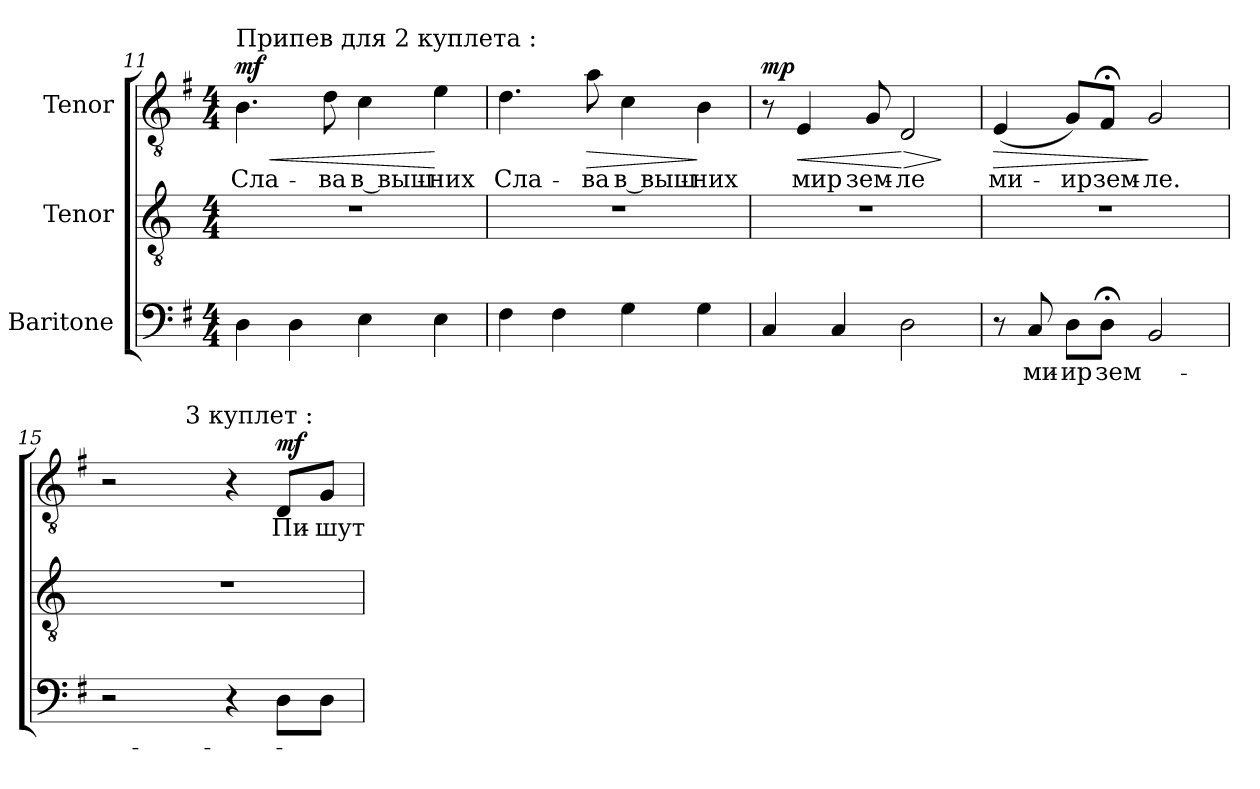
**kern	**text	**kern	**kern	**text	**dynam
*part3	*part3	*part2	*part1	*part1	*part1
*staff3	*staff3	*staff2	*staff1	*staff1	*staff1
*I"Baritone	*	*I"Tenor	*I"Tenor	*	*
!!LO:LB:g=z
*clefF4	*	*clefGv2	*clefGv2	*	*
*	*	*	*ITrd7c12	*	*
*k[f#]	*	*k[]	*k[f#]	*	*
*G:	*	*C:	*G:	*	*
*M4/4	*	*M4/4	*M4/4	*	*
=11	=11	=11	=11	=11	=11
!	!	!	!LO:TX:a:t=Припев для 2 куплета &colon;	!	!
!	!	!	!	!LO:LY:b:color=#000000	!LO:HP:b
4Di\	.	1r	4.BBi\	Сла-	< mf
4Di\	.	.	.	.	.
!	!	!	!	!LO:LY:b:color=#000000	!
.	.	.	8Di\	-ва	.
!	!	!	!	!LO:LY:b:color=#000000	!
4Ei\	.	.	4Ci\	в выш-	.
!	!	!	!	!LO:LY:b:color=#000000	!
4Ei\	.	.	4Ei\	-них	[
=12	=12	=12	=12	=12	=12
!	!	!	!	!LO:LY:b:color=#000000	!
4F#i\	.	1r	4.Di\	Сла-	.
4F#i\	.	.	.	.	.
!	!	!	!	!LO:LY:b:color=#000000	!LO:HP:b
.	.	.	8Ai\	-ва	>
!	!	!	!	!LO:LY:b:color=#000000	!
4Gi\	.	.	4Ci\	в выш-	.
!	!	!	!	!LO:LY:b:color=#000000	!
4Gi\	.	.	4BBi\	-них	]
=13	=13	=13	=13	=13	=13
4Ci/	.	1r	8r	.	mp
!	!	!	!	!LO:LY:b:color=#000000	!LO:HP:b
.	.	.	4EEi/	мир	<
4Ci/	.	.	.	.	.
!	!	!	!	!LO:LY:b:color=#000000	!
.	.	.	8GGi/	зем-	.
!	!	!	!	!LO:LY:b:color=#000000	!LO:HP:n=1:b
2Di\	.	.	2DDi/	-ле	[ >
.	.	.	.	.	]
=14	=14	=14	=14	=14	=14
!	!	!	!	!LO:LY:b:color=#000000	!LO:HP:b
8r	.	1r	(4EEi/	ми-	>
!	!LO:LY:b:color=#000000	!	!	!	!
8Ci/	ми-	.	.	.	.
!	!LO:LY:b:color=#000000	!	!	!	!
!	!	!	!	!LO:LY:b:color=#000000	!
8Di\L	-ир	.	8GGi/L)	-ир	.
!	!LO:LY:b:color=#000000	!	!	!	!
!	!	!	!	!LO:LY:b:color=#000000	!
8D;i\J	зем-	.	8FF#;i/J	зем-	.
!	!	!	!	!LO:LY:b:color=#000000	!
2BBi/	.	.	2GGi/	-ле.	]
=15	=15	=15	=15	=15	=15
*	*	*	*^	*	*
2r	.	1r	2r	4ryy	.	.
.	.	.	.	16ryy	.	.
.	.	.	.	64ryy	.	.
!	!	!	!	!LO:TX:a:t=3 куплет &colon;	!	!
.	.	.	.	2ryy	.	.
4r	.	.	4r	.	.	.
!	!	!	!	!	!LO:LY:b:color=#000000	!
8Di\L	.	.	8DDi/L	.	Пи-	mf
.	.	.	.	8ryy	.	.
!	!	!	!	!	!LO:LY:b:color=#000000	!
8Di\J	.	.	8GGi/J	.	-шут	.
.	.	.	.	32.ryy	.	.
*	*	*	*v	*v	*	*
=	=	=	=	=	=
*-	*-	*-	*-	*-	*-
